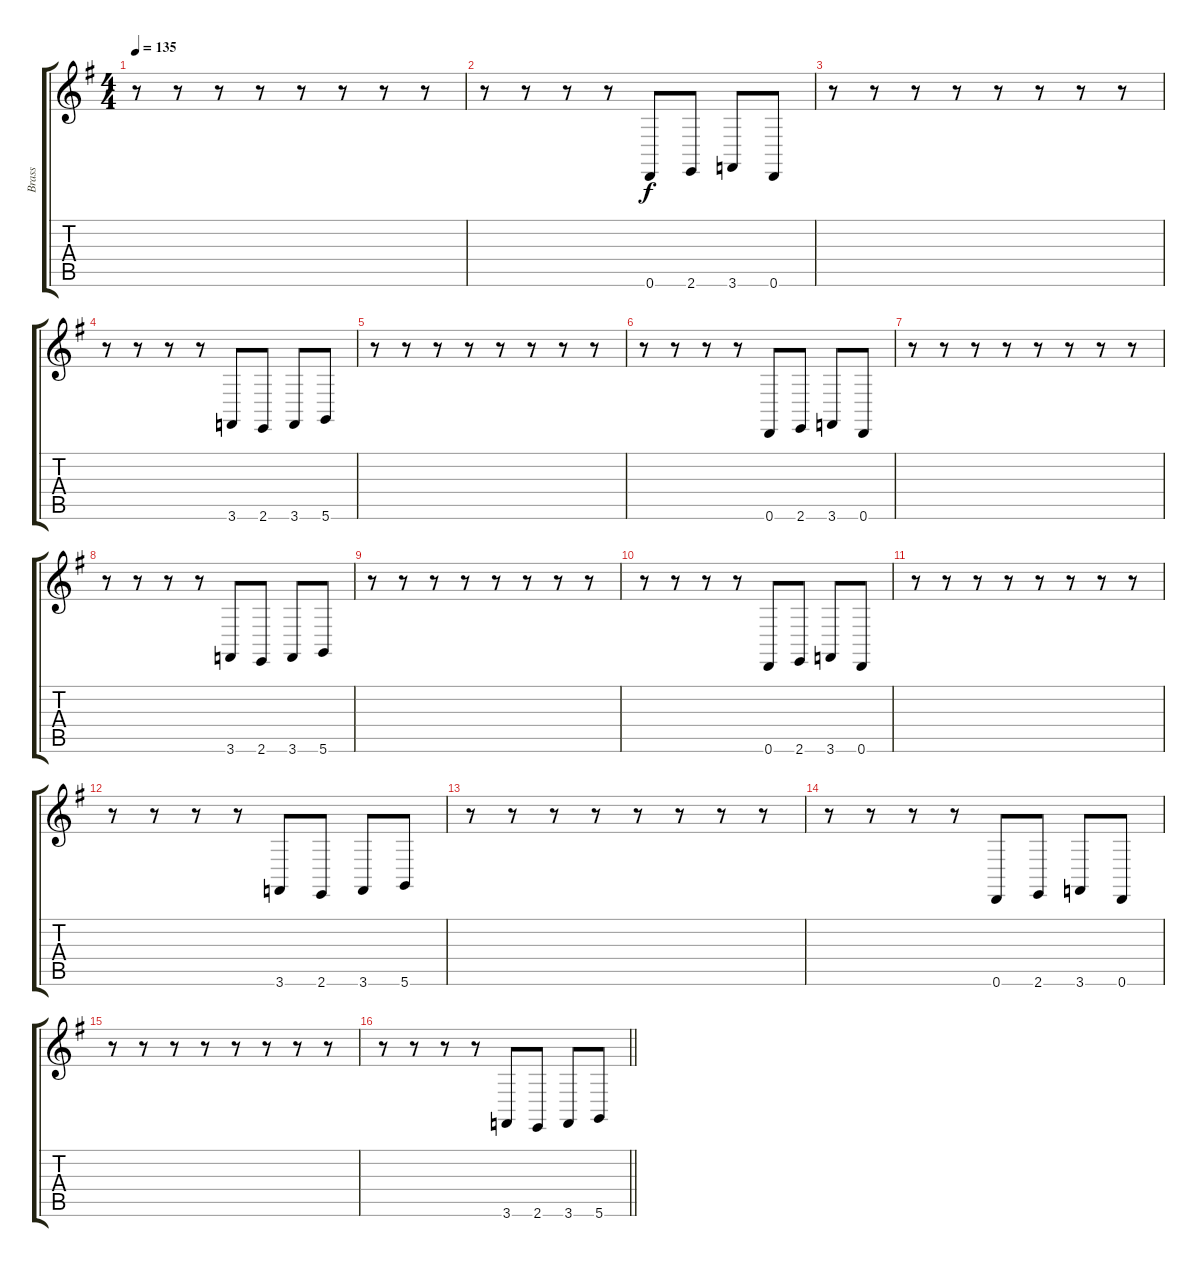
\track ("Brass" "Brass") {instrument tuba}
\staff {score tabs}
\tuning (E4 B3 G3 D3 A2 D2) {hide}
\ts (4 4)
\section ("" "")
\tempo 135
\clef g2
\ks eminor
r.8{dy f} r.8 r.8 r.8 r.8 r.8 r.8 r.8 |
r.8 r.8 r.8 r.8 0.6.8 2.6.8 3.6.8 0.6.8 |
r.8 r.8 r.8 r.8 r.8 r.8 r.8 r.8 |
r.8 r.8 r.8 r.8 3.6.8 2.6.8 3.6.8 5.6.8 |
r.8 r.8 r.8 r.8 r.8 r.8 r.8 r.8 |
r.8 r.8 r.8 r.8 0.6.8 2.6.8 3.6.8 0.6.8 |
r.8 r.8 r.8 r.8 r.8 r.8 r.8 r.8 |
r.8 r.8 r.8 r.8 3.6.8 2.6.8 3.6.8 5.6.8 |
r.8 r.8 r.8 r.8 r.8 r.8 r.8 r.8 |
r.8 r.8 r.8 r.8 0.6.8 2.6.8 3.6.8 0.6.8 |
r.8 r.8 r.8 r.8 r.8 r.8 r.8 r.8 |
r.8 r.8 r.8 r.8 3.6.8 2.6.8 3.6.8 5.6.8 |
r.8 r.8 r.8 r.8 r.8 r.8 r.8 r.8 |
r.8 r.8 r.8 r.8 0.6.8 2.6.8 3.6.8 0.6.8 |
r.8 r.8 r.8 r.8 r.8 r.8 r.8 r.8 |
\barLineRight lightlight
r.8 r.8 r.8 r.8 3.6.8 2.6.8 3.6.8 5.6.8
